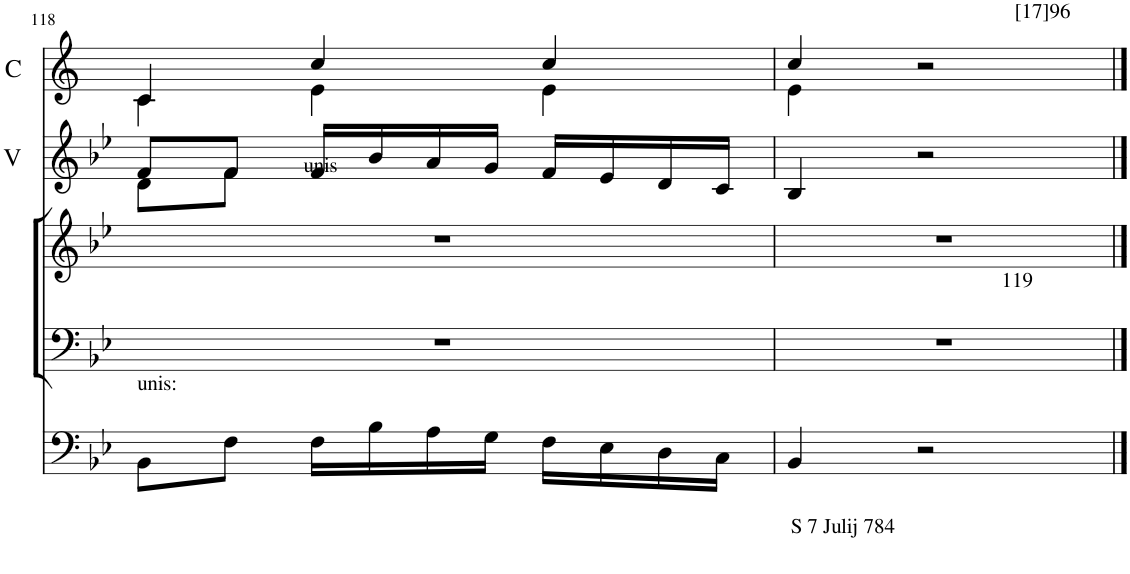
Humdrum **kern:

**kern	**kern	**kern	**kern	**kern	**kern	**kern
*part7	*part6	*part5	*part4	*part3	*part2	*part1
*staff7	*staff6	*staff5	*staff4	*staff3	*staff2	*staff1
*I"Organ	*I"Voice	*I"Voice	*I"Violin	*I"Violin	*I"2 Violini	*I"Clarini in Bb
*	*	*	*I'Vln.	*I'Vln.	*I'V	*I'C
!!LO:PB:g=z
*clefF4	*clefF4	*clefG2	*clefG2	*clefG2	*clefG2	*clefG2
*	*	*	*	*	*	*Trd1c2
*k[b-e-]	*k[b-e-]	*k[b-e-]	*k[b-e-]	*k[b-e-]	*k[b-e-]	*k[]
*M3/4	*M3/4	*M3/4	*M3/4	*M3/4	*M3/4	*M3/4
=118	=118	=118	=118	=118	=118	=118
*	*	*	*	*	*^	*^
!LO:TX:a:t=unis&colon;	!	!	!	!	!	!	!	!
8BB-\L	2.r	2.r	8d/L	8f/L	8f/L	8d\L	4c/	4c\
8F\J	.	.	8f/J	8f/J	8f/J	8f\J	.	.
!	!	!	!	!	!LO:TX:a:t=unis	!	!	!
!	!	!	!	!LO:TX:a:t=unis	!	!	!	!
!	!	!	!LO:TX:a:t=unis	!	!	!	!	!
16F\LL	.	.	16f/LL	16f/LL	16f/LL	2ryy	4cc/	4e\
16B-\	.	.	16b-/J	16b-/J	16b-/	.	.	.
16A\	.	.	16a/L	16a/L	16a/	.	.	.
16G\JJ	.	.	16g/JJ	16g/JJ	16g/JJ	.	.	.
16F\LL	.	.	16f/LL	16f/LL	16f/LL	.	4cc/	4e\
16E-\	.	.	16e-/J	16e-/J	16e-/	.	.	.
16D\	.	.	16d/L	16d/L	16d/	.	.	.
16C\JJ	.	.	16c/JJ	16c/JJ	16c/JJ	.	.	.
*	*	*	*	*	*v	*v	*	*
=119	=119	=119	=119	=119	=119	=119	=119
!	!LO:TX:a:t=119	!	!	!	!	!	!
!LO:TX:b:t=S 7 Julij 784	!	!	!	!	!	!	!
4BB-/	2.r	2.r	4B-	4B-	4B-/	4cc/	4e\
!	!	!	!	!	!	!LO:TX:a:t=[17]96	!
2r	.	.	2r	2r	2r	2r	2ryy
*	*	*	*	*	*	*v	*v
==	==	==	==	==	==	==
*-	*-	*-	*-	*-	*-	*-
